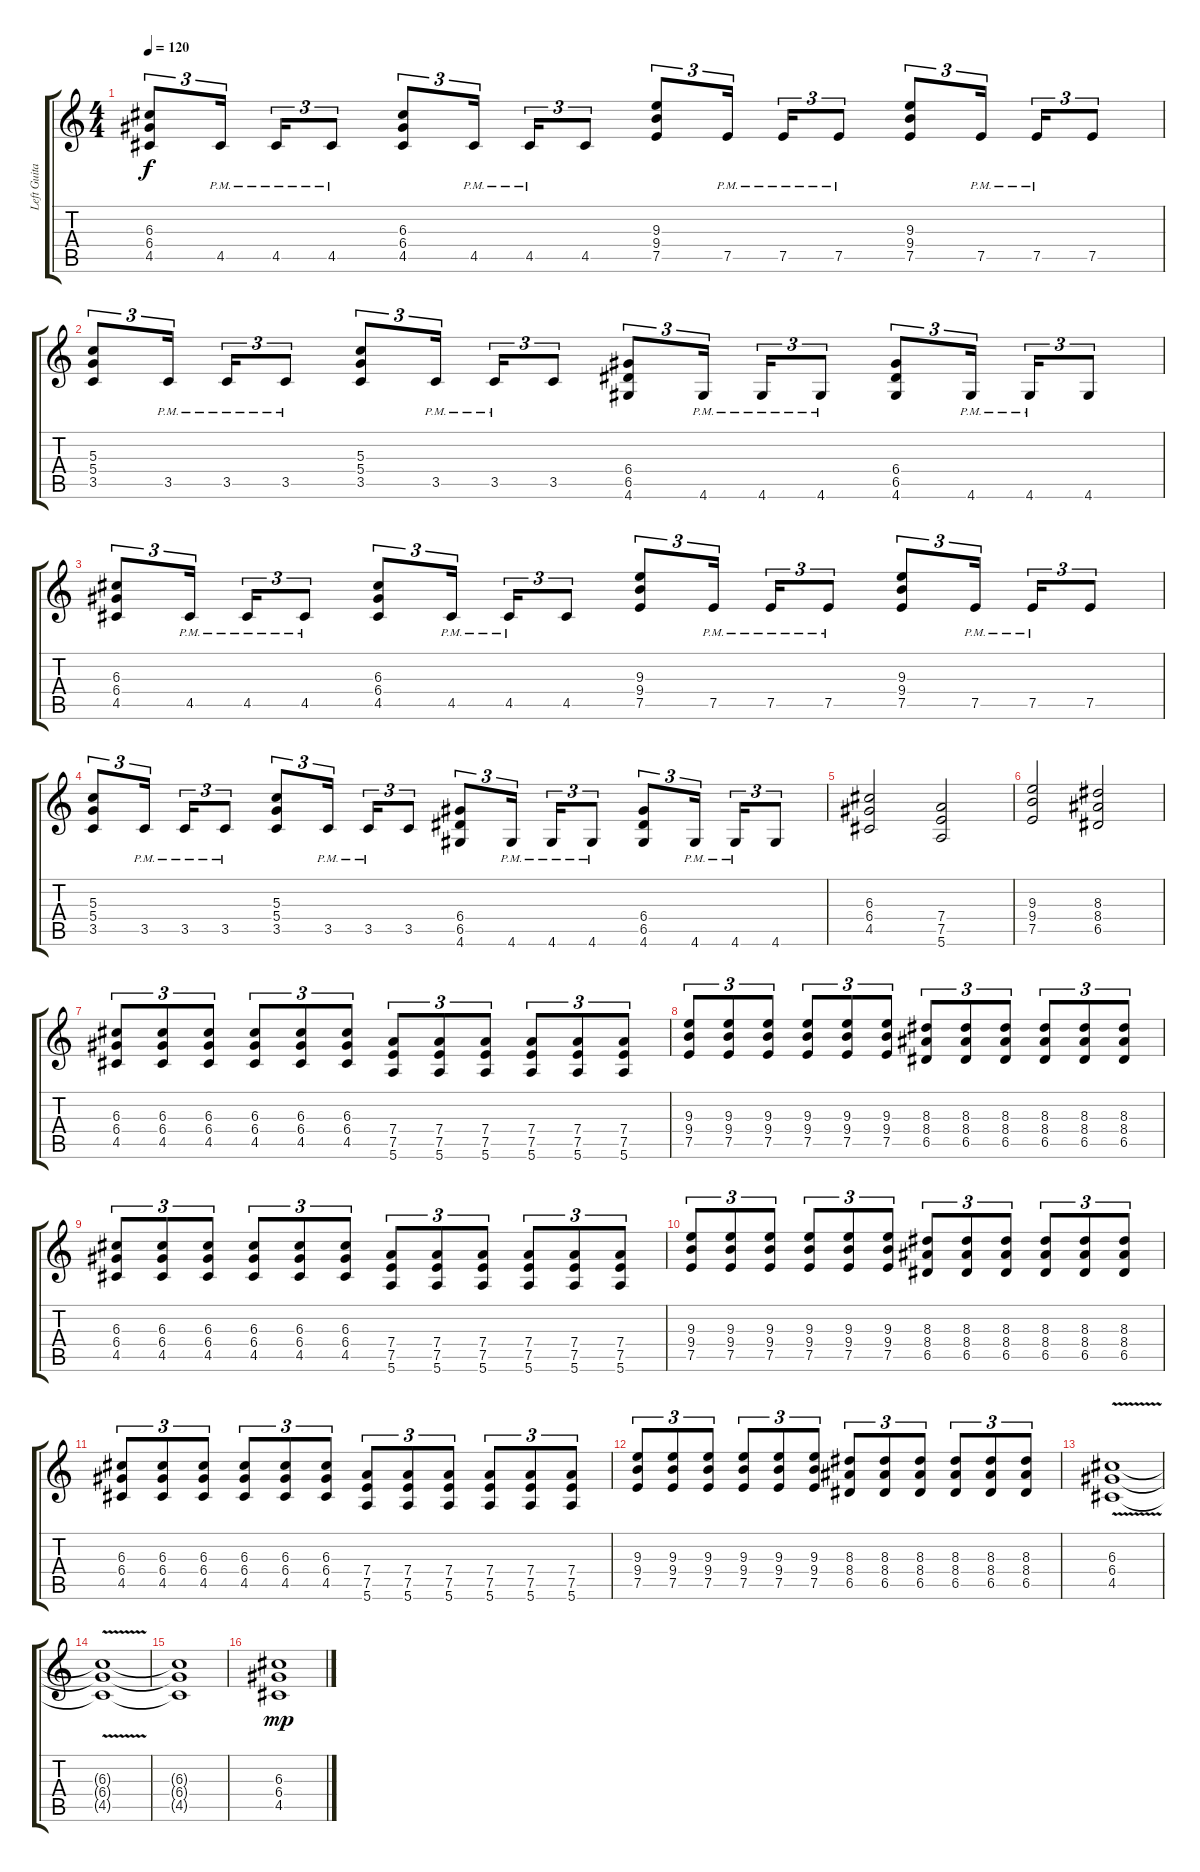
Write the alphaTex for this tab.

\track ("Left Guitar" "Left Guita") {instrument overdrivenguitar}
\staff {score tabs}
\tuning (E4 B3 G3 D3 A2 E2) {hide}
\ts (4 4)
\tempo 120
\clef g2
\ks c
(6.3 6.4 4.5).8{tu (3 2) dy f} 4.5{pm}.16{tu (3 2) beam splitsecondary} 4.5{pm}.16{tu (3 2)} 4.5{pm}.8{tu (3 2)} (6.3 6.4 4.5).8{tu (3 2)} 4.5{pm}.16{tu (3 2) beam splitsecondary} 4.5{pm}.16{tu (3 2)} 4.5.8{tu (3 2)} (9.3 9.4 7.5).8{tu (3 2)} 7.5{pm}.16{tu (3 2) beam splitsecondary} 7.5{pm}.16{tu (3 2)} 7.5{pm}.8{tu (3 2)} (9.3 9.4 7.5).8{tu (3 2)} 7.5{pm}.16{tu (3 2) beam splitsecondary} 7.5{pm}.16{tu (3 2)} 7.5.8{tu (3 2)} |
(5.3 5.4 3.5).8{tu (3 2)} 3.5{pm}.16{tu (3 2) beam splitsecondary} 3.5{pm}.16{tu (3 2)} 3.5{pm}.8{tu (3 2)} (5.3 5.4 3.5).8{tu (3 2)} 3.5{pm}.16{tu (3 2) beam splitsecondary} 3.5{pm}.16{tu (3 2)} 3.5.8{tu (3 2)} (6.4 6.5 4.6).8{tu (3 2)} 4.6{pm}.16{tu (3 2) beam splitsecondary} 4.6{pm}.16{tu (3 2)} 4.6{pm}.8{tu (3 2)} (6.4 6.5 4.6).8{tu (3 2)} 4.6{pm}.16{tu (3 2) beam splitsecondary} 4.6{pm}.16{tu (3 2)} 4.6.8{tu (3 2)} |
(6.3 6.4 4.5).8{tu (3 2)} 4.5{pm}.16{tu (3 2) beam splitsecondary} 4.5{pm}.16{tu (3 2)} 4.5{pm}.8{tu (3 2)} (6.3 6.4 4.5).8{tu (3 2)} 4.5{pm}.16{tu (3 2) beam splitsecondary} 4.5{pm}.16{tu (3 2)} 4.5.8{tu (3 2)} (9.3 9.4 7.5).8{tu (3 2)} 7.5{pm}.16{tu (3 2) beam splitsecondary} 7.5{pm}.16{tu (3 2)} 7.5{pm}.8{tu (3 2)} (9.3 9.4 7.5).8{tu (3 2)} 7.5{pm}.16{tu (3 2) beam splitsecondary} 7.5{pm}.16{tu (3 2)} 7.5.8{tu (3 2)} |
(5.3 5.4 3.5).8{tu (3 2)} 3.5{pm}.16{tu (3 2) beam splitsecondary} 3.5{pm}.16{tu (3 2)} 3.5{pm}.8{tu (3 2)} (5.3 5.4 3.5).8{tu (3 2)} 3.5{pm}.16{tu (3 2) beam splitsecondary} 3.5{pm}.16{tu (3 2)} 3.5.8{tu (3 2)} (6.4 6.5 4.6).8{tu (3 2)} 4.6{pm}.16{tu (3 2) beam splitsecondary} 4.6{pm}.16{tu (3 2)} 4.6{pm}.8{tu (3 2)} (6.4 6.5 4.6).8{tu (3 2)} 4.6{pm}.16{tu (3 2) beam splitsecondary} 4.6{pm}.16{tu (3 2)} 4.6.8{tu (3 2)} |
(6.3 6.4 4.5).2 (7.4 7.5 5.6).2 |
(9.3 9.4 7.5).2 (8.3 8.4 6.5).2 |
(6.3 6.4 4.5).8{tu (3 2)} (6.3 6.4 4.5).8{tu (3 2)} (6.3 6.4 4.5).8{tu (3 2)} (6.3 6.4 4.5).8{tu (3 2)} (6.3 6.4 4.5).8{tu (3 2)} (6.3 6.4 4.5).8{tu (3 2)} (7.4 7.5 5.6).8{tu (3 2)} (7.4 7.5 5.6).8{tu (3 2)} (7.4 7.5 5.6).8{tu (3 2)} (7.4 7.5 5.6).8{tu (3 2)} (7.4 7.5 5.6).8{tu (3 2)} (7.4 7.5 5.6).8{tu (3 2)} |
(9.3 9.4 7.5).8{tu (3 2)} (9.3 9.4 7.5).8{tu (3 2)} (9.3 9.4 7.5).8{tu (3 2)} (9.3 9.4 7.5).8{tu (3 2)} (9.3 9.4 7.5).8{tu (3 2)} (9.3 9.4 7.5).8{tu (3 2)} (8.3 8.4 6.5).8{tu (3 2)} (8.3 8.4 6.5).8{tu (3 2)} (8.3 8.4 6.5).8{tu (3 2)} (8.3 8.4 6.5).8{tu (3 2)} (8.3 8.4 6.5).8{tu (3 2)} (8.3 8.4 6.5).8{tu (3 2)} |
(6.3 6.4 4.5).8{tu (3 2)} (6.3 6.4 4.5).8{tu (3 2)} (6.3 6.4 4.5).8{tu (3 2)} (6.3 6.4 4.5).8{tu (3 2)} (6.3 6.4 4.5).8{tu (3 2)} (6.3 6.4 4.5).8{tu (3 2)} (7.4 7.5 5.6).8{tu (3 2)} (7.4 7.5 5.6).8{tu (3 2)} (7.4 7.5 5.6).8{tu (3 2)} (7.4 7.5 5.6).8{tu (3 2)} (7.4 7.5 5.6).8{tu (3 2)} (7.4 7.5 5.6).8{tu (3 2)} |
(9.3 9.4 7.5).8{tu (3 2)} (9.3 9.4 7.5).8{tu (3 2)} (9.3 9.4 7.5).8{tu (3 2)} (9.3 9.4 7.5).8{tu (3 2)} (9.3 9.4 7.5).8{tu (3 2)} (9.3 9.4 7.5).8{tu (3 2)} (8.3 8.4 6.5).8{tu (3 2)} (8.3 8.4 6.5).8{tu (3 2)} (8.3 8.4 6.5).8{tu (3 2)} (8.3 8.4 6.5).8{tu (3 2)} (8.3 8.4 6.5).8{tu (3 2)} (8.3 8.4 6.5).8{tu (3 2)} |
(6.3 6.4 4.5).8{tu (3 2)} (6.3 6.4 4.5).8{tu (3 2)} (6.3 6.4 4.5).8{tu (3 2)} (6.3 6.4 4.5).8{tu (3 2)} (6.3 6.4 4.5).8{tu (3 2)} (6.3 6.4 4.5).8{tu (3 2)} (7.4 7.5 5.6).8{tu (3 2)} (7.4 7.5 5.6).8{tu (3 2)} (7.4 7.5 5.6).8{tu (3 2)} (7.4 7.5 5.6).8{tu (3 2)} (7.4 7.5 5.6).8{tu (3 2)} (7.4 7.5 5.6).8{tu (3 2)} |
(9.3 9.4 7.5).8{tu (3 2)} (9.3 9.4 7.5).8{tu (3 2)} (9.3 9.4 7.5).8{tu (3 2)} (9.3 9.4 7.5).8{tu (3 2)} (9.3 9.4 7.5).8{tu (3 2)} (9.3 9.4 7.5).8{tu (3 2)} (8.3 8.4 6.5).8{tu (3 2)} (8.3 8.4 6.5).8{tu (3 2)} (8.3 8.4 6.5).8{tu (3 2)} (8.3 8.4 6.5).8{tu (3 2)} (8.3 8.4 6.5).8{tu (3 2)} (8.3 8.4 6.5).8{tu (3 2)} |
(6.3{v} 6.4{v} 4.5{v}).1 |
(6.3{t} 6.4{t} 4.5{t}).1 |
(6.3{t} 6.4{t} 4.5{t}).1 |
(6.3 6.4 4.5).1{dy mp}
